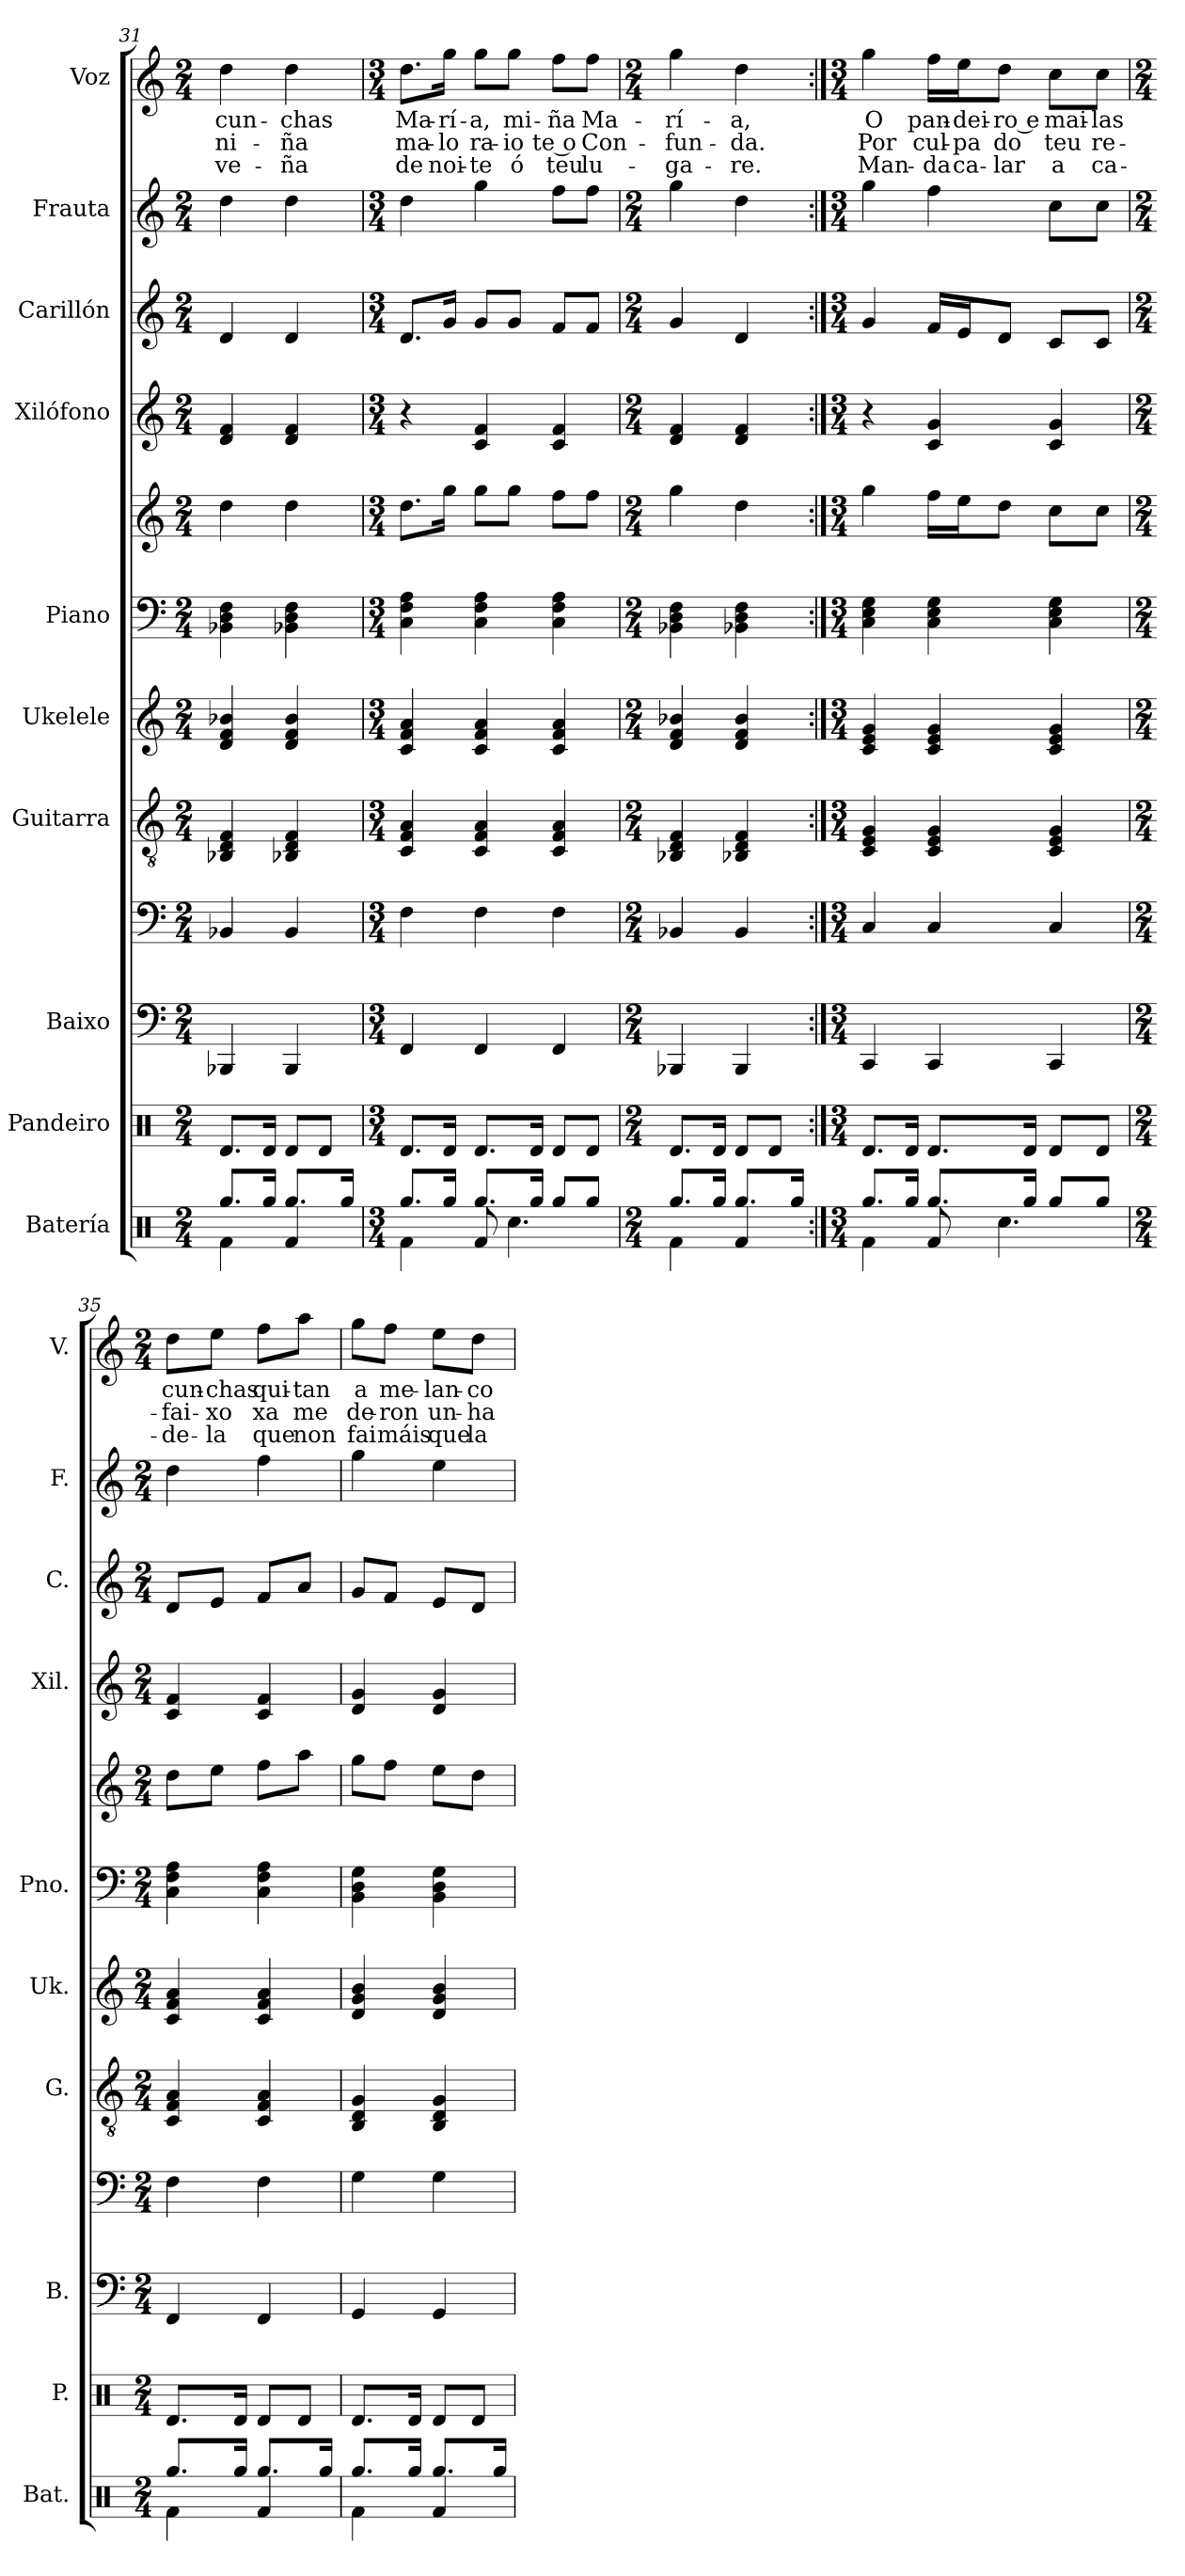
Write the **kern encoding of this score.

**kern	**kern	**kern	**kern	**kern	**kern	**kern	**kern	**kern	**kern	**kern	**kern	**text	**text	**text
*part10	*part9	*part8	*part8	*part7	*part6	*part5	*part5	*part4	*part3	*part2	*part1	*part1	*part1	*part1
*staff12	*staff11	*staff10	*staff9	*staff8	*staff7	*staff6	*staff5	*staff4	*staff3	*staff2	*staff1	*staff1	*staff1	*staff1
*I"Batería	*I"Pandeiro	*I"Baixo	*	*I"Guitarra	*I"Ukelele	*I"Piano	*	*I"Xilófono	*I"Carillón	*I"Frauta	*I"Voz	*	*	*
*I'Bat.	*I'P.	*I'B.	*	*I'G.	*I'Uk.	*I'Pno.	*	*I'Xil.	*I'C.	*I'F.	*I'V.	*	*	*
*clefX	*clefX	*	*clefF4	*clefGv2	*clefG2	*clefF4	*clefG2	*clefG2	*clefG2	*clefG2	*clefG2	*	*	*
*	*	*ITrd7c12	*ITrd7c12	*	*	*	*	*ITrd-7c-12	*ITrd-14c-24	*	*	*	*	*
*k[]	*k[]	*k[]	*k[]	*k[]	*k[]	*k[]	*k[]	*k[]	*k[]	*k[]	*k[]	*	*	*
*M2/4	*M2/4	*M2/4	*M2/4	*M2/4	*M2/4	*M2/4	*M2/4	*M2/4	*M2/4	*M2/4	*M2/4	*	*	*
=31	=31	=31	=31	=31	=31	=31	=31	=31	=31	=31	=31	=31	=31	=31
*^	*	*	*	*	*	*	*	*	*	*	*	*	*	*
!	!	!	!	!	!	!	!	!	!	!	!	!	!LO:LY:b	!LO:LY:b	!LO:LY:b
8.Rgg/L	4Rf\	8.Rd/L	4BBBB-	4BBB-X/	4BB-X/ 4D/ 4F/	4d/ 4f/ 4b-X/	4BB-X\ 4D\ 4F\	4dd\	4dd/ 4ff/	4ddd/	4dd\	4dd\	cun-	-ni-	ve-
16Rgg/Jk	.	16Rd/Jk	.	.	.	.	.	.	.	.	.	.	.	.	.
!	!	!	!	!	!	!	!	!	!	!	!	!	!LO:LY:b	!LO:LY:b	!LO:LY:b
8.Rgg/L	4Rf/	8Rd/L	4BBBB-	4BBB-/	4BB-X/ 4D/ 4F/	4d/ 4f/ 4b-/	4BB-X\ 4D\ 4F\	4dd\	4dd/ 4ff/	4ddd/	4dd\	4dd\	-chas	-ña	-ña
.	.	8Rd/J	.	.	.	.	.	.	.	.	.	.	.	.	.
16Rgg/Jk	.	.	.	.	.	.	.	.	.	.	.	.	.	.	.
=32	=32	=32	=32	=32	=32	=32	=32	=32	=32	=32	=32	=32	=32	=32	=32
*M3/4	*	*M3/4	*M3/4	*M3/4	*M3/4	*M3/4	*M3/4	*M3/4	*M3/4	*M3/4	*M3/4	*M3/4	*	*	*
!	!	!	!	!	!	!	!	!	!	!	!	!	!LO:LY:b	!LO:LY:b	!LO:LY:b
8.Rgg/L	4Rf\	8.Rd/L	4FFF	4FF\	4C/ 4F/ 4A/	4c/ 4f/ 4a/	4C\ 4F\ 4A\	8.dd\L	4r	8.ddd/L	4dd\	8.dd\L	Ma-	ma-	de
!	!	!	!	!	!	!	!	!	!	!	!	!	!LO:LY:b	!LO:LY:b	!LO:LY:b
16Rgg/Jk	.	16Rd/Jk	.	.	.	.	.	16gg\Jk	.	16ggg/Jk	.	16gg\Jk	-rí-	-lo	noi-
!	!	!	!	!	!	!	!	!	!	!	!	!	!LO:LY:b	!LO:LY:b	!LO:LY:b
8.Rgg/L	8Rf/	8.Rd/L	4FFF	4FF\	4C/ 4F/ 4A/	4c/ 4f/ 4a/	4C\ 4F\ 4A\	8gg\L	4cc/ 4ff/	8ggg/L	4gg\	8gg\L	-a,	ra-	-te
!	!	!	!	!	!	!	!	!	!	!	!	!	!LO:LY:b	!LO:LY:b	!LO:LY:b
.	4.Rcc\	.	.	.	.	.	.	8gg\J	.	8ggg/J	.	8gg\J	mi-	-io	ó
16Rgg/Jk	.	16Rd/Jk	.	.	.	.	.	.	.	.	.	.	.	.	.
!	!	!	!	!	!	!	!	!	!	!	!	!	!LO:LY:b	!LO:LY:b	!LO:LY:b
8Rgg/L	.	8Rd/L	4FFF	4FF\	4C/ 4F/ 4A/	4c/ 4f/ 4a/	4C\ 4F\ 4A\	8ff\L	4cc/ 4ff/	8fff/L	8ff\L	8ff\L	-ña	te o	teu
!	!	!	!	!	!	!	!	!	!	!	!	!	!LO:LY:b	!LO:LY:b	!LO:LY:b
8Rgg/J	.	8Rd/J	.	.	.	.	.	8ff\J	.	8fff/J	8ff\J	8ff\J	Ma-	Con-	lu-
=33	=33	=33	=33	=33	=33	=33	=33	=33	=33	=33	=33	=33	=33	=33	=33
*M2/4	*	*M2/4	*M2/4	*M2/4	*M2/4	*M2/4	*M2/4	*M2/4	*M2/4	*M2/4	*M2/4	*M2/4	*	*	*
!	!	!	!	!	!	!	!	!	!	!	!	!	!LO:LY:b	!LO:LY:b	!LO:LY:b
8.Rgg/L	4Rf\	8.Rd/L	4BBBB-	4BBB-X/	4BB-X/ 4D/ 4F/	4d/ 4f/ 4b-X/	4BB-X\ 4D\ 4F\	4gg\	4dd/ 4ff/	4ggg/	4gg\	4gg\	-rí-	-fun-	-ga-
16Rgg/Jk	.	16Rd/Jk	.	.	.	.	.	.	.	.	.	.	.	.	.
!	!	!	!	!	!	!	!	!	!	!	!	!	!LO:LY:b	!LO:LY:b	!LO:LY:b
8.Rgg/L	4Rf/	8Rd/L	4BBBB-	4BBB-/	4BB-X/ 4D/ 4F/	4d/ 4f/ 4b-/	4BB-X\ 4D\ 4F\	4dd\	4dd/ 4ff/	4ddd/	4dd\	4dd\	-a,	-da.	-re.
.	.	8Rd/J	.	.	.	.	.	.	.	.	.	.	.	.	.
16Rgg/Jk	.	.	.	.	.	.	.	.	.	.	.	.	.	.	.
!!LO:PB:g=z
=34:|!	=34:|!	=34:|!	=34:|!	=34:|!	=34:|!	=34:|!	=34:|!	=34:|!	=34:|!	=34:|!	=34:|!	=34:|!	=34:|!	=34:|!	=34:|!
*M3/4	*	*M3/4	*M3/4	*M3/4	*M3/4	*M3/4	*M3/4	*M3/4	*M3/4	*M3/4	*M3/4	*M3/4	*	*	*
!	!	!	!	!	!	!	!	!	!	!	!	!	!LO:LY:b	!LO:LY:b	!LO:LY:b
8.Rgg/L	4Rf\	8.Rd/L	4CCC	4CC/	4C/ 4E/ 4G/	4c/ 4e/ 4g/	4C\ 4E\ 4G\	4gg\	4r	4ggg/	4gg\	4gg\	O	Por	Man-
16Rgg/Jk	.	16Rd/Jk	.	.	.	.	.	.	.	.	.	.	.	.	.
!	!	!	!	!	!	!	!	!	!	!	!	!	!LO:LY:b	!LO:LY:b	!LO:LY:b
8.Rgg/L	8Rf/	8.Rd/L	4CCC	4CC/	4C/ 4E/ 4G/	4c/ 4e/ 4g/	4C\ 4E\ 4G\	16ff\LL	4cc/ 4gg/	16fff/LL	4ff\	16ff\LL	pan-	cul-	-da
!	!	!	!	!	!	!	!	!	!	!	!	!	!LO:LY:b	!LO:LY:b	!LO:LY:b
.	.	.	.	.	.	.	.	16ee\J	.	16eee/J	.	16ee\J	-dei-	-pa	ca-
!	!	!	!	!	!	!	!	!	!	!	!	!	!LO:LY:b	!LO:LY:b	!LO:LY:b
.	4.Rcc\	.	.	.	.	.	.	8dd\J	.	8ddd/J	.	8dd\J	ro e	do	-lar
16Rgg/Jk	.	16Rd/Jk	.	.	.	.	.	.	.	.	.	.	.	.	.
!	!	!	!	!	!	!	!	!	!	!	!	!	!LO:LY:b	!LO:LY:b	!LO:LY:b
8Rgg/L	.	8Rd/L	4CCC	4CC/	4C/ 4E/ 4G/	4c/ 4e/ 4g/	4C\ 4E\ 4G\	8cc\L	4cc/ 4gg/	8ccc/L	8cc\L	8cc\L	mai-	teu	a
!	!	!	!	!	!	!	!	!	!	!	!	!	!LO:LY:b	!LO:LY:b	!LO:LY:b
8Rgg/J	.	8Rd/J	.	.	.	.	.	8cc\J	.	8ccc/J	8cc\J	8cc\J	-las	re-	ca-
=35	=35	=35	=35	=35	=35	=35	=35	=35	=35	=35	=35	=35	=35	=35	=35
*M2/4	*	*M2/4	*M2/4	*M2/4	*M2/4	*M2/4	*M2/4	*M2/4	*M2/4	*M2/4	*M2/4	*M2/4	*	*	*
!	!	!	!	!	!	!	!	!	!	!	!	!	!LO:LY:b	!LO:LY:b	!LO:LY:b
8.Rgg/L	4Rf\	8.Rd/L	4FFF	4FF\	4C/ 4F/ 4A/	4c/ 4f/ 4a/	4C\ 4F\ 4A\	8dd\L	4cc/ 4ff/	8ddd/L	4dd\	8dd\L	cun-	-fai-	-de-
!	!	!	!	!	!	!	!	!	!	!	!	!	!LO:LY:b	!LO:LY:b	!LO:LY:b
.	.	.	.	.	.	.	.	8ee\J	.	8eee/J	.	8ee\J	-chas	-xo	-la
16Rgg/Jk	.	16Rd/Jk	.	.	.	.	.	.	.	.	.	.	.	.	.
!	!	!	!	!	!	!	!	!	!	!	!	!	!LO:LY:b	!LO:LY:b	!LO:LY:b
8.Rgg/L	4Rf/	8Rd/L	4FFF	4FF\	4C/ 4F/ 4A/	4c/ 4f/ 4a/	4C\ 4F\ 4A\	8ff\L	4cc/ 4ff/	8fff/L	4ff\	8ff\L	qui-	xa	que
!	!	!	!	!	!	!	!	!	!	!	!	!	!LO:LY:b	!LO:LY:b	!LO:LY:b
.	.	8Rd/J	.	.	.	.	.	8aa\J	.	8aaa/J	.	8aa\J	-tan	me	non
16Rgg/Jk	.	.	.	.	.	.	.	.	.	.	.	.	.	.	.
=36	=36	=36	=36	=36	=36	=36	=36	=36	=36	=36	=36	=36	=36	=36	=36
!	!	!	!	!	!	!	!	!	!	!	!	!	!LO:LY:b	!LO:LY:b	!LO:LY:b
8.Rgg/L	4Rf\	8.Rd/L	4GGG	4GG\	4BB/ 4D/ 4G/	4d/ 4g/ 4b/	4BB\ 4D\ 4G\	8gg\L	4dd/ 4gg/	8ggg/L	4gg\	8gg\L	a	de-	fai
!	!	!	!	!	!	!	!	!	!	!	!	!	!LO:LY:b	!LO:LY:b	!LO:LY:b
.	.	.	.	.	.	.	.	8ff\J	.	8fff/J	.	8ff\J	me-	-ron	máis
16Rgg/Jk	.	16Rd/Jk	.	.	.	.	.	.	.	.	.	.	.	.	.
!	!	!	!	!	!	!	!	!	!	!	!	!	!LO:LY:b	!LO:LY:b	!LO:LY:b
8.Rgg/L	4Rf/	8Rd/L	4GGG	4GG\	4BB/ 4D/ 4G/	4d/ 4g/ 4b/	4BB\ 4D\ 4G\	8ee\L	4dd/ 4gg/	8eee/L	4ee\	8ee\L	-lan-	un-	que
!	!	!	!	!	!	!	!	!	!	!	!	!	!LO:LY:b	!LO:LY:b	!LO:LY:b
.	.	8Rd/J	.	.	.	.	.	8dd\J	.	8ddd/J	.	8dd\J	-co-	-ha	la-
16Rgg/Jk	.	.	.	.	.	.	.	.	.	.	.	.	.	.	.
*v	*v	*	*	*	*	*	*	*	*	*	*	*	*	*	*
=	=	=	=	=	=	=	=	=	=	=	=	=	=	=
*-	*-	*-	*-	*-	*-	*-	*-	*-	*-	*-	*-	*-	*-	*-
